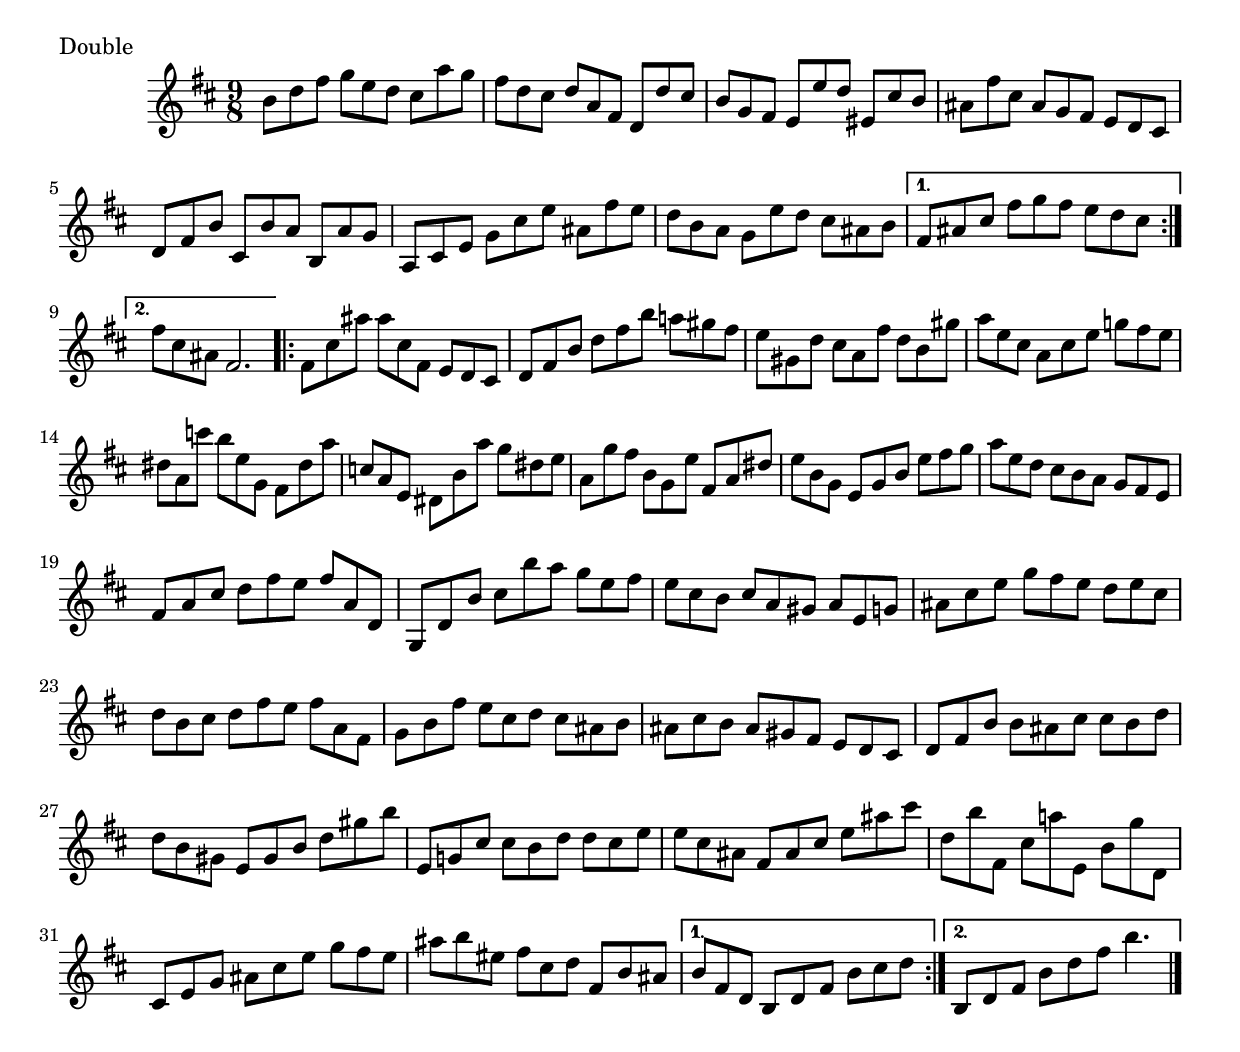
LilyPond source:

\version "2.24.3"


\version "2.24.3"

viA =   { 
  b'8  d''8  fis''8  g''8  e''8  d''8  cis''8  a''8  g''8  |
  % 2
  fis''8  d''8  cis''8  d''8  a'8  fis'8  d'8  d''8  cis''8  |
  % 3
  b'8  g'8  fis'8  e'8  e''8  d''8  eis'8  cis''8  b'8  |
  % 4
  ais'8  fis''8  cis''8  ais'8  g'8  fis'8  e'8  d'8  cis'8 |
  % 5
  d'8  fis'8  b'8  cis'8  b'8  a'8  b8  a'8  g'8  |
  % 6
  a8  cis'8  e'8  g'8  cis''8  e''8  ais'8  fis''8  e''8  |
  % 7
  d''8  b'8  a'8  g'8  e''8  d''8  cis''8  ais'8  b'8  |
  % 8, prima volta
  fis'8  ais'8  cis''8  fis''8  g''8  fis''8  e''8  d''8 cis''8
  % 8, seconda volta
  fis''8  cis''8  ais'8  fis'2. 

  % 9
  fis'8  cis''8  ais''8  ais''8  cis''8  fis'8  e'8  d'8 cis'8  |
  % 10
  d'8  fis'8  b'8  d''8  fis''8  b''8  a''!8  gis''8  fis''8  |
  % 11
  e''8  gis'8  d''8  cis''8  a'8  fis''8  d''8  b'8  gis''8  |
  % 12
  a''8  e''8  cis''8  a'8  cis''8  e''8  g''!8  fis''8  e''8  |
  % 13
  dis''8  a'8  c'''8  b''8  e''8  g'8  fis'8  dis''8  a''8  |
  % 14
  c''8  a'8  e'8  dis'8  b'8  a''8  g''8  dis''8  e''8  |
  % 15
  a'8  g''8  fis''8  b'8  g'8  e''8  fis'8  a'8  dis''8  |
  % 16
  e''8  b'8  g'8  e'8  g'8  b'8  e''8  fis''8  g''8  |
  % 17
  a''8  e''8  d''8  cis''8  b'8  a'8  g'8  fis'8  e'8  |
  % 18
  fis'8  a'8  cis''8  d''8  fis''8  e''8  fis''8  a'8  d'8 |
  % 19
  g8  d'8  b'8  cis''8  b''8  a''8  g''8  e''8  fis''8  |
  % 20
  e''8  cis''8  b'8  cis''8  a'8  gis'8  a'8  e'8  g'8  |
  % 21
  ais'8  cis''8  e''8  g''8  fis''8  e''8  d''8  e''8  cis''8 |
  % 22
  d''8  b'8  cis''8  d''8  fis''8  e''8  fis''8  a'8  fis'8  |
  % 23
  g'8  b'8  fis''8  e''8  cis''8  d''8  cis''8  ais'8  b'8  |
  % 24
  ais'8  cis''8  b'8  ais'8  gis'8  fis'8  e'8  d'8  cis'8  |
  % 25
  d'8  fis'8  b'8  b'8  ais'8  cis''8  cis''8  b'8  d''8  |
  % 26
  d''8  b'8  gis'8  e'8  gis'8  b'8  d''8  gis''8  b''8  |
  % 27
  e'8  g'!8  cis''8  cis''8  b'8  d''8  d''8  cis''8  e''8  |
  % 28
  e''8  cis''8  ais'8  fis'8  ais'8  cis''8  e''8  ais''8 cis'''8  |
  % 29
  d''8  b''8  fis'8  cis''8  a''!8  e'8  b'8  g''8  d'8  |
  % 30
  cis'8  e'8  g'8  ais'8  cis''8  e''8  g''8  fis''8  e''8  |
  % 31
  ais''8  b''8  eis''8  fis''8  cis''8  d''8  fis'8  b'8  ais'8 
  % 32, prima volta
  b'8  fis'8  d'8  b8  d'8  fis'8  b'8  cis''8  d''8
  % 32, seconda volta
  b8  d'8  fis'8  b'8  d''8  fis''8  b''4.
} 

viStaff = \context Staff <<
  \context Voice=A \viA
>>


viViolinGlobal =   {
  \clef "treble"
  \key d\major
  \time 9/8
  \repeat "volta" 2 {
    s1*7 s8*7 |
  }
  \alternative {
    { s8*9 }
    { s8*9 | }
  }
  \repeat "volta" 2 {
    s1*23 s8*23 |
  }
  \alternative {
    { s8*9 }
    { s8*9 \bar "|." }
  }
}

viViolinScripts =  {
}

viViolinStaff =  \context Staff <<
  \viStaff
  \viViolinGlobal
  \viViolinScripts
>>

\score {
  \viViolinStaff
  \layout { }
  
  \midi {
    \tempo 4 = 140
    }


  \header {
    piece = "Double"
    opus = ""
  }
}

